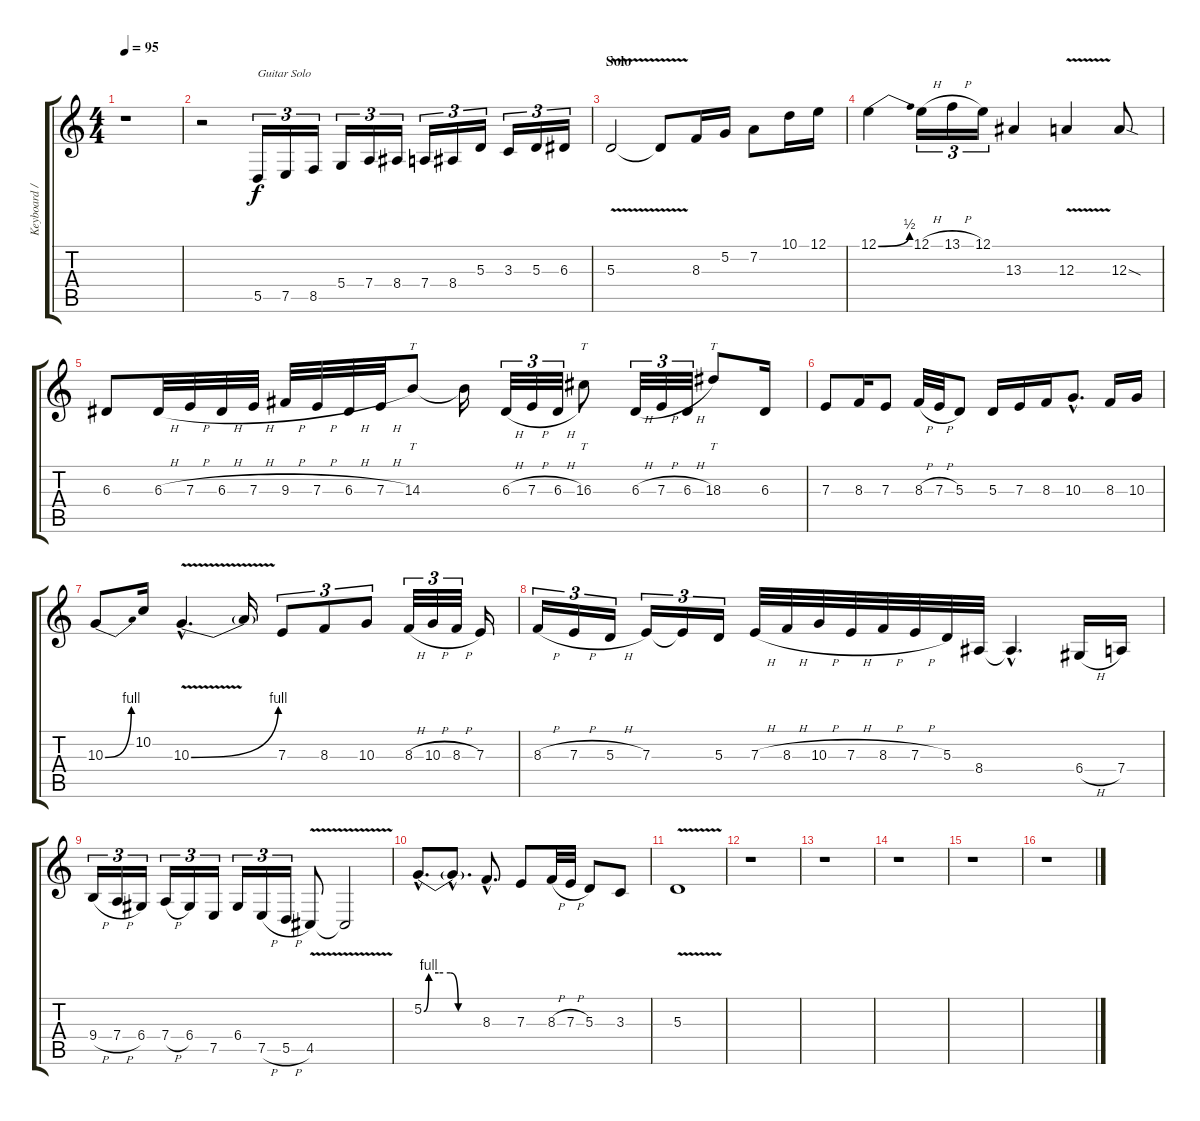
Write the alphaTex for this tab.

\track ("Keyboard / Flute" "Keyboard /") {instrument pad8sweep}
\staff {score tabs}
\tuning (E4 D4 A3 D3 A2 D2) {hide}
\ts (4 4)
\tempo 95
\clef g2
\ks c
r.1{dy f} |
r.2 5.5.16{tu (3 2) txt "Guitar Solo" volume 16 instrument distortionguitar} 7.5.16{tu (3 2)} 8.5.16{tu (3 2)} 5.4.16{tu (3 2)} 7.4.16{tu (3 2)} 8.4.16{tu (3 2)} 7.4.16{tu (3 2)} 8.4.16{tu (3 2)} 5.3.16{tu (3 2)} 3.3.16{tu (3 2)} 5.3.16{tu (3 2)} 6.3.16{tu (3 2)} |
\section ("" "Solo")
5.3{v}.2 5.3{t}.8 8.3.16 5.2.16 7.2.8 10.1.16 12.1.16 |
12.1{be (bend 0 0 60 2)}.4 12.1{h}.16{tu (3 2)} 13.1{h}.16{tu (3 2)} 12.1.16{tu (3 2)} 13.3.4 12.3{v}.4 12.3{sod}.8 |
6.3.8 6.3{h}.32 7.3{h}.32 6.3{h}.32 7.3{h}.32 9.3{h}.32 7.3{h}.32 6.3{h}.32 7.3{h}.32 14.3.8{tt} 14.3{t}.16 6.3{h}.32{tu (3 2)} 7.3{h}.32{tu (3 2)} 6.3{h}.32{tu (3 2)} 16.3.8{tt} 6.3{h}.32{tu (3 2)} 7.3{h}.32{tu (3 2)} 6.3{h}.32{tu (3 2)} 18.3.8{tt} 6.3.16 |
7.3.8 8.3.16 7.3.8 8.3{h}.32 7.3{h}.32 5.3.8 5.3.16 7.3.16 8.3.16 10.3{hac}.8{d} 8.3.16 10.3.16 |
10.3{be (bend 0 0 60 4)}.8 10.2.16 10.3{be (bend 0 0 60 4) v hac}.4{d} 10.3{t}.16 7.3.8{tu (3 2)} 8.3.8{tu (3 2)} 10.3.8{tu (3 2)} 8.3{h}.32{tu (3 2)} 10.3{h}.32{tu (3 2)} 8.3{h}.32{tu (3 2)} 7.3.16 |
8.3{h}.16{tu (3 2)} 7.3{h}.16{tu (3 2)} 5.3{h}.16{tu (3 2)} 7.3.16{tu (3 2)} 7.3{t}.16{tu (3 2)} 5.3.16{tu (3 2)} 7.3{h}.32 8.3{h}.32 10.3{h}.32 7.3{h}.32 8.3{h}.32 7.3{h}.32 5.3.32 8.4.32 8.4{hac t}.4{d} 6.4{h}.16 7.4.16 |
9.4{h}.16{tu (3 2)} 7.4{h}.16{tu (3 2)} 6.4.16{tu (3 2)} 7.4{h}.16{tu (3 2)} 6.4.16{tu (3 2)} 7.5.16{tu (3 2)} 6.4.16{tu (3 2)} 7.5{h}.16{tu (3 2)} 5.5{h}.16{tu (3 2)} 4.5{v}.8 4.5{t}.2 |
5.2{be (custom 0 0 5 4 15 4 27 4 35 0 45 0 60 0) hac}.8{d} 5.2{hac t}.8{d} 8.3{hac}.8{d} 7.3.8 8.3{h}.32 7.3{h}.32 5.3.8 3.3.8 |
\section ("" "")
5.3{v}.1 |
r.1 |
r.1 |
r.1 |
r.1 |
r.1
